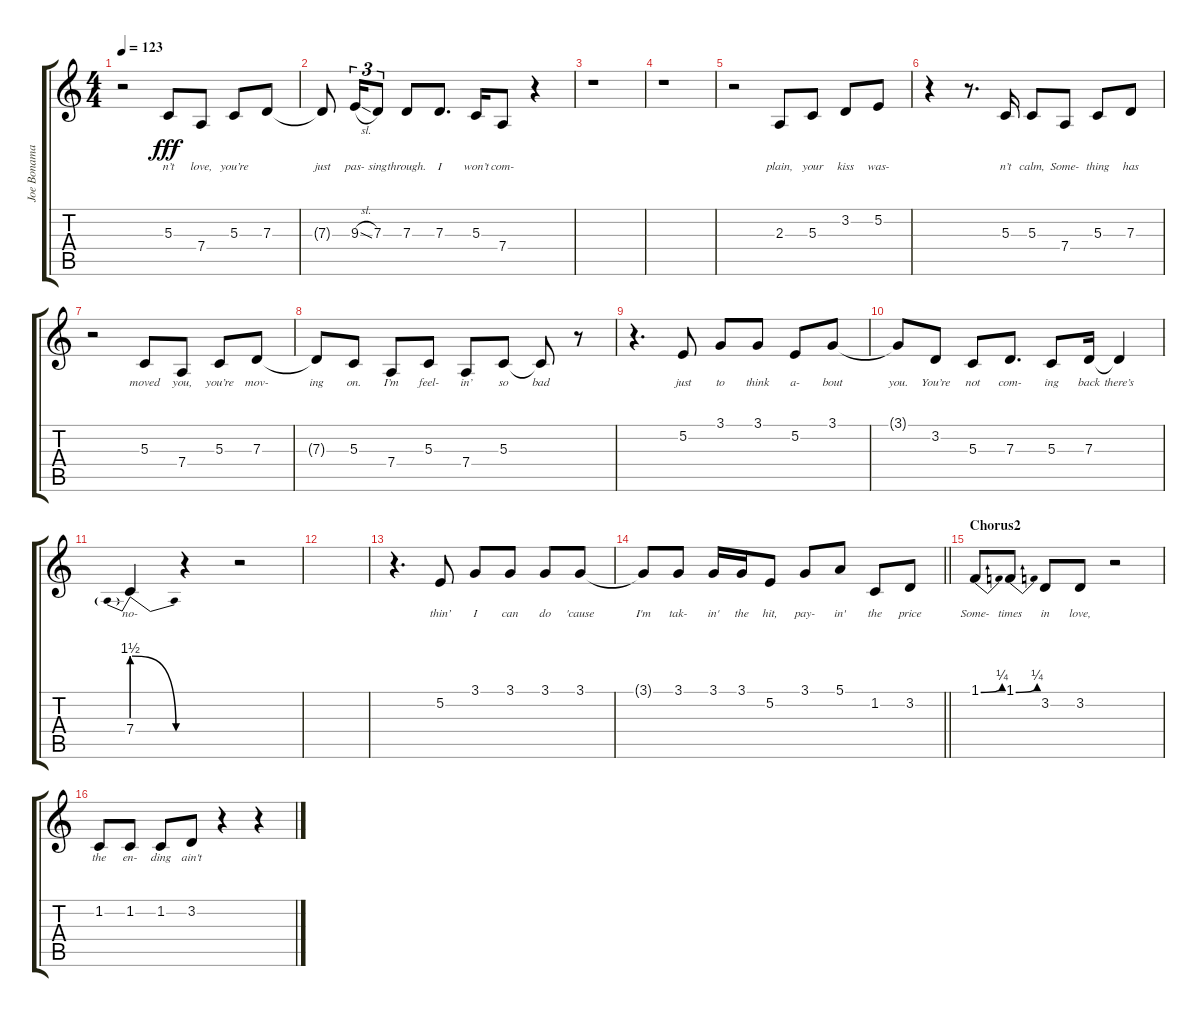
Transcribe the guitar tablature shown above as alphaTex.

\track ("Joe Bonamassa - Vocals" "Joe Bonama") {instrument altosax}
\staff {score tabs}
\tuning (E4 B3 G3 D3 A2 E2) {hide}
\ts (4 4)
\tempo 123
\clef g2
\ks c
r.2{dy fff} 5.3.8{lyrics (0 "n’t") lyrics (1 "") lyrics (2 "") lyrics (3 "") lyrics (4 "")} 7.4.8{lyrics (0 "love,") lyrics (1 "") lyrics (2 "") lyrics (3 "") lyrics (4 "")} 5.3.8{lyrics (0 "you’re") lyrics (1 "") lyrics (2 "") lyrics (3 "") lyrics (4 "")} 7.3.8{lyrics (0 "") lyrics (1 "") lyrics (2 "") lyrics (3 "") lyrics (4 "")} |
7.3{t}.8{lyrics (0 "just") lyrics (1 "") lyrics (2 "") lyrics (3 "") lyrics (4 "")} 9.3{sl}.16{tu (3 2) lyrics (0 "pas-") lyrics (1 "") lyrics (2 "") lyrics (3 "") lyrics (4 "")} 7.3.8{tu (3 2) lyrics (0 "sing") lyrics (1 "") lyrics (2 "") lyrics (3 "") lyrics (4 "")} 7.3.8{lyrics (0 "through.") lyrics (1 "") lyrics (2 "") lyrics (3 "") lyrics (4 "")} 7.3.8{d lyrics (0 "I") lyrics (1 "") lyrics (2 "") lyrics (3 "") lyrics (4 "")} 5.3.16{lyrics (0 "won’t") lyrics (1 "") lyrics (2 "") lyrics (3 "") lyrics (4 "")} 7.4.8{lyrics (0 "com-") lyrics (1 "") lyrics (2 "") lyrics (3 "") lyrics (4 "")} r.4 |
r.1 |
r.1 |
r.2 2.3.8{lyrics (0 "plain,") lyrics (1 "") lyrics (2 "") lyrics (3 "") lyrics (4 "")} 5.3.8{lyrics (0 "your") lyrics (1 "") lyrics (2 "") lyrics (3 "") lyrics (4 "")} 3.2.8{lyrics (0 "kiss") lyrics (1 "") lyrics (2 "") lyrics (3 "") lyrics (4 "")} 5.2.8{lyrics (0 "was-") lyrics (1 "") lyrics (2 "") lyrics (3 "") lyrics (4 "")} |
r.4 r.8{d} 5.3.16{lyrics (0 "n’t") lyrics (1 "") lyrics (2 "") lyrics (3 "") lyrics (4 "")} 5.3.8{lyrics (0 "calm,") lyrics (1 "") lyrics (2 "") lyrics (3 "") lyrics (4 "")} 7.4.8{lyrics (0 "Some-") lyrics (1 "") lyrics (2 "") lyrics (3 "") lyrics (4 "")} 5.3.8{lyrics (0 "thing") lyrics (1 "") lyrics (2 "") lyrics (3 "") lyrics (4 "")} 7.3.8{lyrics (0 "has") lyrics (1 "") lyrics (2 "") lyrics (3 "") lyrics (4 "")} |
r.2 5.3.8{lyrics (0 "moved") lyrics (1 "") lyrics (2 "") lyrics (3 "") lyrics (4 "")} 7.4.8{lyrics (0 "you,") lyrics (1 "") lyrics (2 "") lyrics (3 "") lyrics (4 "")} 5.3.8{lyrics (0 "you’re") lyrics (1 "") lyrics (2 "") lyrics (3 "") lyrics (4 "")} 7.3.8{lyrics (0 "mov-") lyrics (1 "") lyrics (2 "") lyrics (3 "") lyrics (4 "")} |
7.3{t}.8{lyrics (0 "ing") lyrics (1 "") lyrics (2 "") lyrics (3 "") lyrics (4 "")} 5.3.8{lyrics (0 "on.") lyrics (1 "") lyrics (2 "") lyrics (3 "") lyrics (4 "")} 7.4.8{lyrics (0 "I’m") lyrics (1 "") lyrics (2 "") lyrics (3 "") lyrics (4 "")} 5.3.8{lyrics (0 "feel-") lyrics (1 "") lyrics (2 "") lyrics (3 "") lyrics (4 "")} 7.4.8{lyrics (0 "in’") lyrics (1 "") lyrics (2 "") lyrics (3 "") lyrics (4 "")} 5.3.8{lyrics (0 "so") lyrics (1 "") lyrics (2 "") lyrics (3 "") lyrics (4 "")} 5.3{t}.8{lyrics (0 "bad") lyrics (1 "") lyrics (2 "") lyrics (3 "") lyrics (4 "")} r.8 |
r.4{d} 5.2.8{lyrics (0 "just") lyrics (1 "") lyrics (2 "") lyrics (3 "") lyrics (4 "")} 3.1.8{lyrics (0 "to") lyrics (1 "") lyrics (2 "") lyrics (3 "") lyrics (4 "")} 3.1.8{lyrics (0 "think") lyrics (1 "") lyrics (2 "") lyrics (3 "") lyrics (4 "")} 5.2.8{lyrics (0 "a-") lyrics (1 "") lyrics (2 "") lyrics (3 "") lyrics (4 "")} 3.1.8{lyrics (0 "bout") lyrics (1 "") lyrics (2 "") lyrics (3 "") lyrics (4 "")} |
3.1{t}.8{lyrics (0 "you.") lyrics (1 "") lyrics (2 "") lyrics (3 "") lyrics (4 "")} 3.2.8{lyrics (0 "You’re") lyrics (1 "") lyrics (2 "") lyrics (3 "") lyrics (4 "")} 5.3.8{lyrics (0 "not") lyrics (1 "") lyrics (2 "") lyrics (3 "") lyrics (4 "")} 7.3.8{d lyrics (0 "com-") lyrics (1 "") lyrics (2 "") lyrics (3 "") lyrics (4 "")} 5.3.8{lyrics (0 "ing") lyrics (1 "") lyrics (2 "") lyrics (3 "") lyrics (4 "")} 7.3.16{lyrics (0 "back") lyrics (1 "") lyrics (2 "") lyrics (3 "") lyrics (4 "")} 7.3{t}.4{lyrics (0 "there’s") lyrics (1 "") lyrics (2 "") lyrics (3 "") lyrics (4 "")} |
7.4{be (prebendrelease 0 6 60 0)}.4{lyrics (0 "no-") lyrics (1 "") lyrics (2 "") lyrics (3 "") lyrics (4 "")} r.4 r.2 |
|
r.4{d} 5.2.8{lyrics (0 "thin’") lyrics (1 "") lyrics (2 "") lyrics (3 "") lyrics (4 "")} 3.1.8{lyrics (0 "I") lyrics (1 "") lyrics (2 "") lyrics (3 "") lyrics (4 "")} 3.1.8{lyrics (0 "can") lyrics (1 "") lyrics (2 "") lyrics (3 "") lyrics (4 "")} 3.1.8{lyrics (0 "do") lyrics (1 "") lyrics (2 "") lyrics (3 "") lyrics (4 "")} 3.1.8{lyrics (0 "'cause") lyrics (1 "") lyrics (2 "") lyrics (3 "") lyrics (4 "")} |
\barLineRight lightlight
3.1{t}.8{lyrics (0 "I'm") lyrics (1 "") lyrics (2 "") lyrics (3 "") lyrics (4 "")} 3.1.8{lyrics (0 "tak-") lyrics (1 "") lyrics (2 "") lyrics (3 "") lyrics (4 "")} 3.1.16{lyrics (0 "in'") lyrics (1 "") lyrics (2 "") lyrics (3 "") lyrics (4 "")} 3.1.16{lyrics (0 "the") lyrics (1 "") lyrics (2 "") lyrics (3 "") lyrics (4 "")} 5.2.8{lyrics (0 "hit,") lyrics (1 "") lyrics (2 "") lyrics (3 "") lyrics (4 "")} 3.1.8{lyrics (0 "pay-") lyrics (1 "") lyrics (2 "") lyrics (3 "") lyrics (4 "")} 5.1.8{lyrics (0 "in'") lyrics (1 "") lyrics (2 "") lyrics (3 "") lyrics (4 "")} 1.2.8{lyrics (0 "the") lyrics (1 "") lyrics (2 "") lyrics (3 "") lyrics (4 "")} 3.2.8{lyrics (0 "price") lyrics (1 "") lyrics (2 "") lyrics (3 "") lyrics (4 "")} |
\section ("" "Chorus2")
1.1{be (bend 0 0 60 1)}.8{lyrics (0 "Some-") lyrics (1 "") lyrics (2 "") lyrics (3 "") lyrics (4 "")} 1.1{be (bend 0 0 60 1)}.8{lyrics (0 "times") lyrics (1 "") lyrics (2 "") lyrics (3 "") lyrics (4 "")} 3.2.8{lyrics (0 "in") lyrics (1 "") lyrics (2 "") lyrics (3 "") lyrics (4 "")} 3.2.8{lyrics (0 "love,") lyrics (1 "") lyrics (2 "") lyrics (3 "") lyrics (4 "")} r.2 |
1.2.8{lyrics (0 "the") lyrics (1 "") lyrics (2 "") lyrics (3 "") lyrics (4 "")} 1.2.8{lyrics (0 "en-") lyrics (1 "") lyrics (2 "") lyrics (3 "") lyrics (4 "")} 1.2.8{lyrics (0 "ding") lyrics (1 "") lyrics (2 "") lyrics (3 "") lyrics (4 "")} 3.2.8{lyrics (0 "ain't") lyrics (1 "") lyrics (2 "") lyrics (3 "") lyrics (4 "")} r.4 r.4
